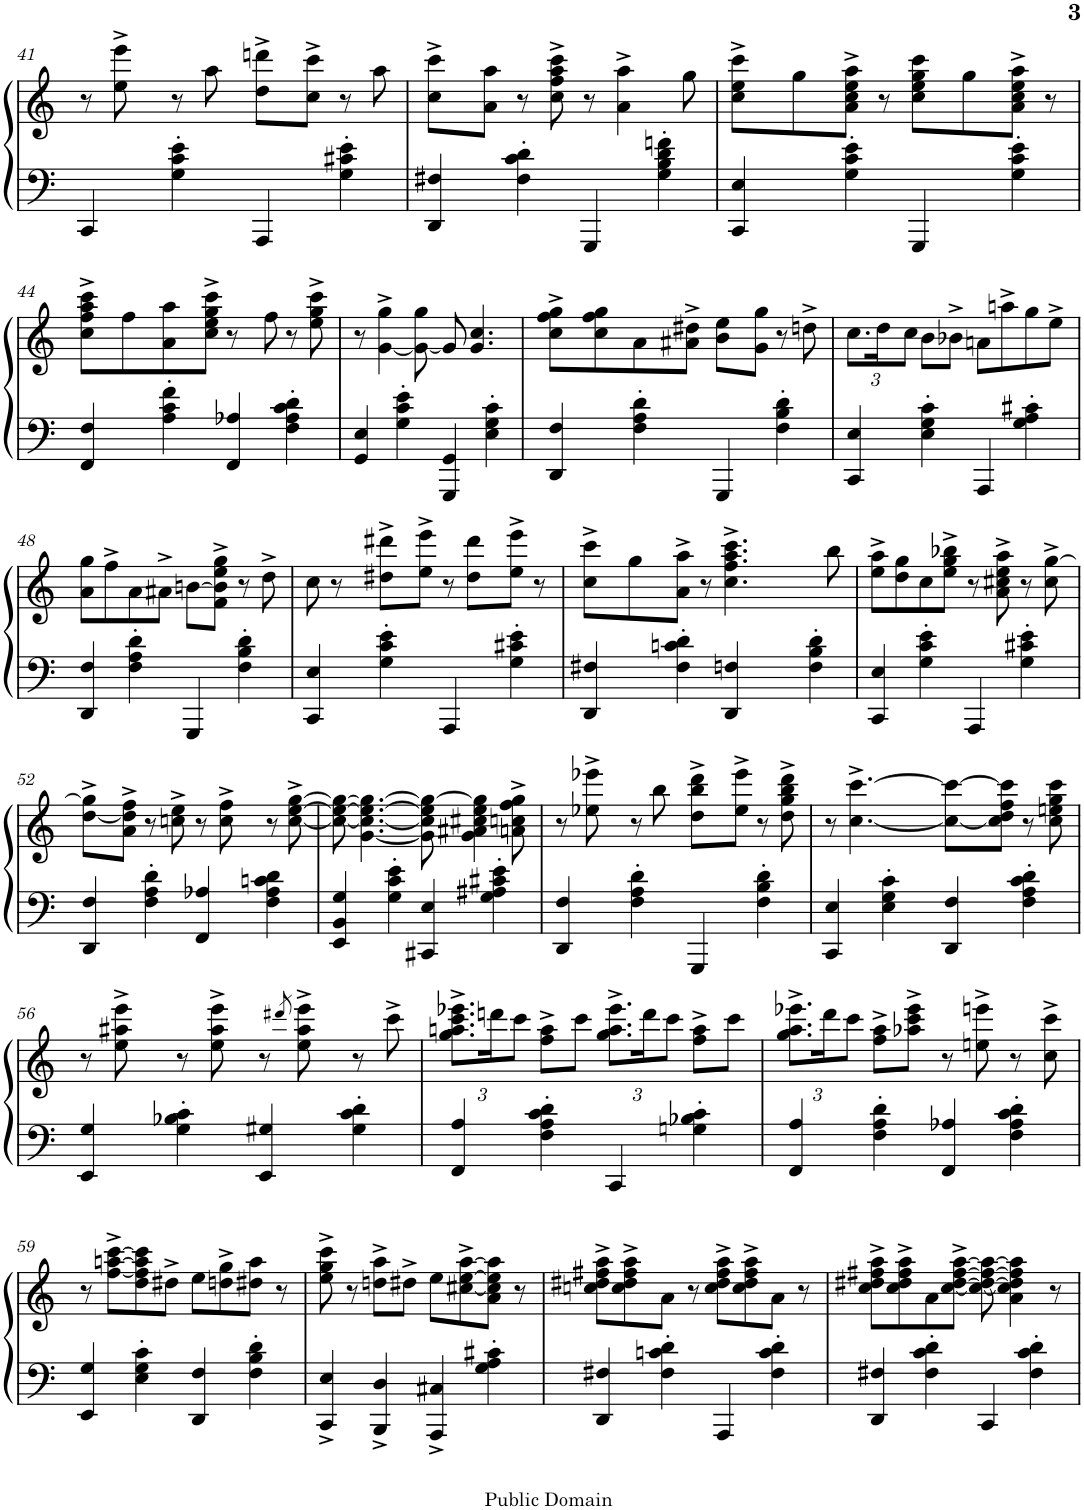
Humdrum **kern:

**kern	**kern
*part1	*part1
*staff2	*staff1
*I"Piano	*
*I'Pno.	*
!!LO:PB:g=z
*clefF4	*clefG2
*k[]	*k[]
*M4/4	*M4/4
=41	=41
4CC/	8r
.	8ee\^ 8eee\^
4G\' 4c\' 4e\'	8r
.	8aa\
4AAA/	8dd\^ 8dddn\^L
.	8cc\^ 8ccc\^J
4G\' 4c#X\' 4e\'	8r
.	8aa\
=42	=42
4DD/ 4F#X/	8cc\^ 8ccc\^L
.	8a\ 8aa\J
4F#\' 4c\' 4d\'	8r
.	8cc\^ 8ff\^ 8aa\^ 8ccc\^
4GGG/	8r
.	4a\^ 4aa\^
4G\' 4B\' 4d\' 4fn\'	.
.	8gg\
=43	=43
4CC/ 4E/	8cc\^ 8ee\^ 8ccc\^L
.	8gg\
4G\' 4c\' 4e\'	8a\^ 8cc\^ 8ee\^ 8aa\^J
.	8r
4GGG/	8cc\ 8ee\ 8gg\ 8ccc\L
.	8gg\
4G\' 4c\' 4e\'	8a\^ 8cc\^ 8ee\^ 8aa\^J
.	8r
!!LO:LB:g=z
=44	=44
4FF/ 4F/	8cc\^ 8ff\^ 8aa\^ 8ccc\^L
.	8ff\
4A\' 4c\' 4f\'	8a\ 8aa\
.	8cc\^ 8ee\^ 8gg\^ 8ccc\^J
4FF/ 4A-X/	8r
.	8ff\
4F\' 4A-\' 4c\' 4d\'	8r
.	8ee\^ 8gg\^ 8ccc\^
=45	=45
4GG/ 4E/	8r
.	[4g\^ 4gg\^
4G\' 4c\' 4e\'	.
.	8g\_ 8gg\
4GGG/ 4GG/	8g/]
.	4.g/ 4.cc/
4E\' 4G\' 4c\'	.
=46	=46
4DD/ 4F/	8cc\^ 8ff\^ 8gg\^L
.	8cc\ 8ff\ 8gg\
4F\' 4A\' 4d\'	8a\
.	8a#X\^ 8dd#X\^J
4GGG/	8b\ 8ee\L
.	8g\ 8gg\J
4F\' 4B\' 4d\'	8r
.	8ddn^\
=47	=47
*	*Xbrackettup
4CC/ 4E/	12.cc\L
.	24dd\K
.	12cc\J
4E\' 4G\' 4c\'	8b\L
.	8b-X^\J
4AAA/	8an\L
.	8aan^\
4G\' 4A\' 4c#X\'	8gg\
.	8ee^\J
!!LO:LB:g=z
=48	=48
4DD/ 4F/	8a\ 8gg\L
.	8ff^\
4F\' 4A\' 4d\'	8a\
.	8a#X^\J
4GGG/	[8bn\L
.	8f\^ 8b\]^ 8ee\^ 8gg\^J
4F\' 4B\' 4d\'	8r
.	8dd^\
=49	=49
4CC/ 4E/	8cc\
.	8r
4G\' 4c\' 4e\'	8dd#X\^ 8ddd#X\^L
.	8ee\^ 8eee\^J
4AAA/	8r
.	8dd#\ 8ddd#\L
4G\' 4c#X\' 4e\'	8ee\^ 8eee\^J
.	8r
=50	=50
4DD/ 4F#X/	8cc\^ 8ccc\^L
.	8gg\
4F#\' 4cn\' 4d\'	8a\^ 8aa\^J
.	8r
4DD/ 4Fn/	4.cc\^ 4.ff\^ 4.aa\^ 4.ccc\^
4F\' 4B\' 4d\'	.
.	8bb\
=51	=51
4CC/ 4E/	8ee\^ 8aa\^L
.	8dd\ 8gg\
4G\' 4c\' 4e\'	8cc\
.	8ee\^ 8gg\^ 8bb-X\^J
4AAA/	8r
.	8a\^ 8cc#X\^ 8ee\^ 8aa\^
4G\' 4c#X\' 4e\'	8r
.	8cc#\^ [8gg\^
!!LO:LB:g=z
=52	=52
4DD/ 4F/	[8dd\^ 8gg\]^L
.	8a\^ 8dd\]^ 8ff\^J
4F\' 4A\' 4d\'	8r
.	8ccn\^ 8ee\^
4FF/ 4A-X/	8r
.	8cc\^ 8ff\^
4F\ 4A-\ 4cn\ 4d\	8r
.	[8cc\^ [8ee\^ [8gg\^
=53	=53
4EE/ 4BB/ 4G/	8cc\_ 8ee\_ 8gg\_
.	[4.g\ 4.cc\_ 4.ee\_ 4.gg\_
4G\' 4c\' 4e\'	.
4CC#X/ 4E/	8g\] 8cc\] 8ee\] 8gg\_
.	4g\ 4a#X\ 4cc#X\ 4ee\ 4gg\]
4G\' 4A#X\' 4c#X\' 4e\'	.
.	8an\^ 8ccn\^ 8ff\^ 8gg\^
=54	=54
4DD/ 4F/	8r
.	8ee-X\^ 8eee-X\^
4F\' 4A\' 4d\'	8r
.	8bb\
4GGG/	8dd\^ 8bb\^ 8ddd\^L
.	8ee-\^ 8eee-\^J
4F\' 4B\' 4d\'	8r
.	8dd\^ 8gg\^ 8bb\^ 8ddd\^
=55	=55
4CC/ 4E/	8r
.	[4.cc\^ [4.ccc\^
4E\' 4G\' 4c\'	.
4DD/ 4F/	8cc\_ 8ccc\_L
.	8cc\] 8dd\ 8ff\ 8ccc\]J
4F\' 4A\' 4c\' 4d\'	8r
.	8cc\ 8een\ 8gg\ 8ccc\
!!LO:LB:g=z
=56	=56
4EE/ 4G/	8r
.	8ee\^ 8aa#X\^ 8eee\^
4G\' 4B-X\' 4c\'	8r
.	8ee\^ 8aa#\^ 8eee\^
4EE/ 4G#X/	8r
.	8qddd#X/
.	8ee\^ 8aa#\^ 8eee\^
4G#\' 4c\' 4d\'	8r
.	8ccc^\
=57	=57
4FF/ 4A/	12.gg\^ 12.aan\^ 12.ccc\^ 12.eee-X\^L
.	24dddn\K
.	12ccc\J
4F\' 4A\' 4c\' 4d\'	8ff\^ 8aa\^L
.	8ccc\J
4CC/	12.gg\^ 12.aa\^ 12.eee-\^L
.	24ddd\K
.	12ccc\J
4Gn\' 4B-X\' 4c\'	8ff\^ 8aa\^L
.	8ccc\J
=58	=58
4FF/ 4A/	12.gg\^ 12.aa\^ 12.eee-X\^L
.	24ddd\K
.	12ccc\J
4F\' 4A\' 4d\'	8ff\^ 8aa\^L
.	8aa-X\^ 8ccc\^ 8eee-\^J
4FF/ 4A-X/	8r
.	8een\^ 8eeen\^
4F\' 4A-\' 4c\' 4d\'	8r
.	8cc\^ 8ccc\^
!!LO:LB:g=z
=59	=59
4EE/ 4G/	8r
.	[8ff\^ [8aan\^ [8ccc\^L
4E\' 4G\' 4c\'	8dd\ 8ff\] 8aa\] 8ccc\]
.	8dd#X^\J
4DD/ 4F/	8ee\L
.	8ddn\^ 8gg\^
4F\' 4B\' 4d\'	8dd#X\ 8aa\J
.	8r
=60	=60
4CC/^ 4E/^	8ee\^ 8gg\^ 8ccc\^
.	8r
4BBB/^ 4D/^	8ddn\^ 8aa\^L
.	8dd#X^\J
4AAA/^ 4C#X/^	8ee\L
.	[8cc#X\^ [8ee\^ [8aa\^
4G\' 4A\' 4c#X\'	8a\ 8cc#\] 8ee\] 8aa\]J
.	8r
=61	=61
4DD/ 4F#X/	8ccn\^ 8dd#X\^ 8ff#X\^ 8aa\^L
.	8cc\^ 8dd#\^ 8ff#\^ 8aa\^
4F#\' 4cn\' 4d\'	8a\J
.	8r
4AAA/	8cc\^ 8dd#\^ 8ff#\^ 8aa\^L
.	8cc\^ 8dd#\^ 8ff#\^ 8aa\^
4F#\' 4c\' 4d\'	8a\J
.	8r
=62	=62
4DD/ 4F#X/	8cc\^ 8dd#X\^ 8ff#X\^ 8aa\^L
.	8cc\^ 8dd#\^ 8ff#\^ 8aa\^
4F#\' 4c\' 4d\'	8a\
.	[8cc\^ [8dd#\^ [8ff#\^ [8aa\^J
4CC/	8cc\_ 8dd#\_ 8ff#\_ 8aa\_
.	4a\ 4cc\] 4dd#\] 4ff#\] 4aa\]
4F#\' 4c\' 4d\'	.
.	8r
=	=
*-	*-
